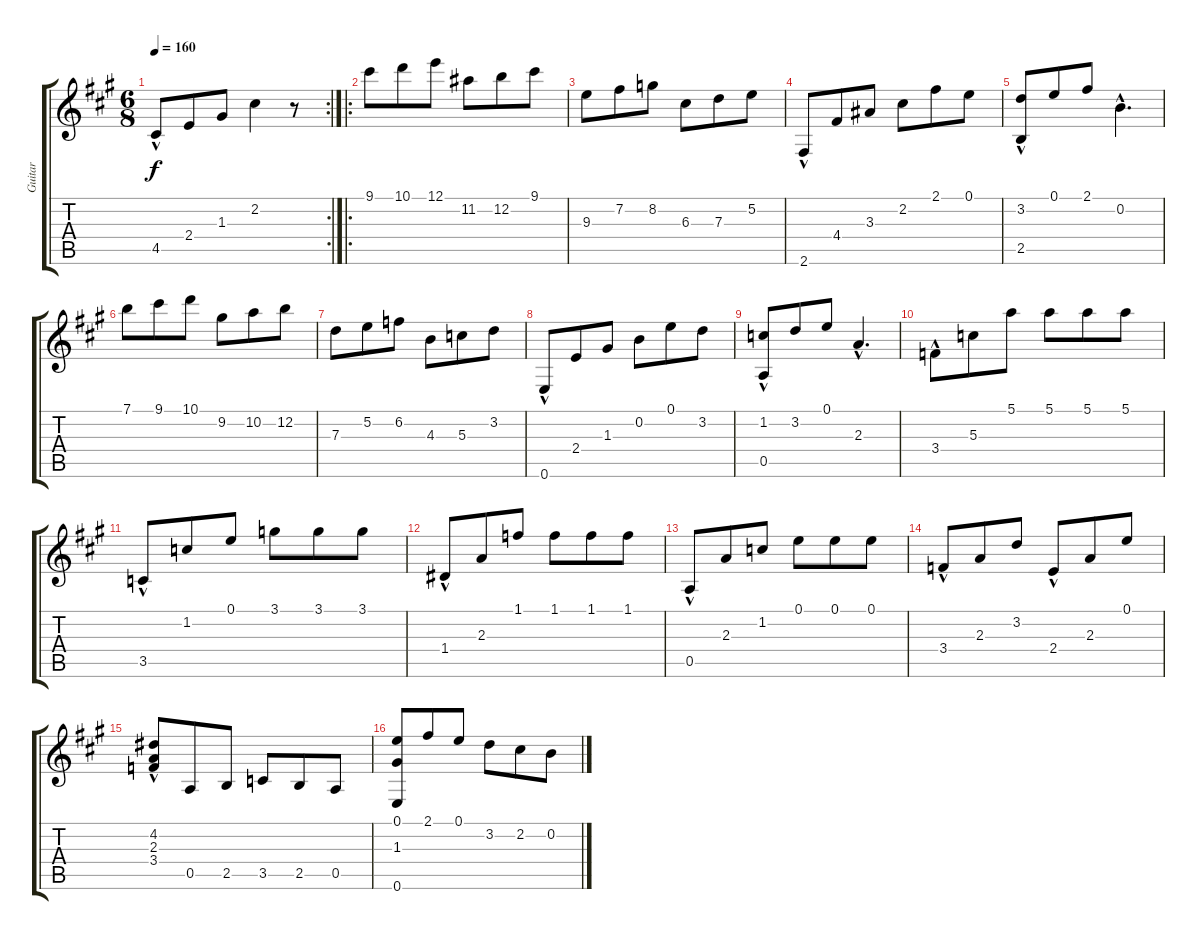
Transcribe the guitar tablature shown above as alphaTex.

\track ("Guitar" "Guitar") {instrument acousticguitarnylon}
\staff {score tabs}
\tuning (E4 B3 G3 D3 A2 E2) {hide}
\rc 2
\ts (6 8)
\tempo 160
\clef g2
\ks a
4.5{hac}.8{dy f} 2.4.8 1.3.8 2.2.4 r.8 |
\ro
9.1.8 10.1.8 12.1.8 11.2.8 12.2.8 9.1.8 |
9.3.8 7.2.8 8.2.8 6.3.8 7.3.8 5.2.8 |
2.6{hac}.8 4.4.8 3.3.8 2.2.8 2.1.8 0.1.8 |
(3.2 2.5{hac}).8 0.1.8 2.1.8 0.2{hac}.4{d} |
7.1.8 9.1.8 10.1.8 9.2.8 10.2.8 12.2.8 |
7.3.8 5.2.8 6.2.8 4.3.8 5.3.8 3.2.8 |
0.6{hac}.8 2.4.8 1.3.8 0.2.8 0.1.8 3.2.8 |
(1.2 0.5{hac}).8 3.2.8 0.1.8 2.3{hac}.4{d} |
3.4{hac}.8 5.3.8 5.1.8 5.1.8 5.1.8 5.1.8 |
3.5{hac}.8 1.2.8 0.1.8 3.1.8 3.1.8 3.1.8 |
1.4{hac}.8 2.3.8 1.1.8 1.1.8 1.1.8 1.1.8 |
0.5{hac}.8 2.3.8 1.2.8 0.1.8 0.1.8 0.1.8 |
3.4{hac}.8 2.3.8 3.2.8 2.4{hac}.8 2.3.8 0.1.8 |
(4.2{hac} 2.3 3.4).8 0.5.8 2.5.8 3.5.8 2.5.8 0.5.8 |
(0.1 1.3 0.6).8 2.1.8 0.1.8 3.2.8 2.2.8 0.2.8
